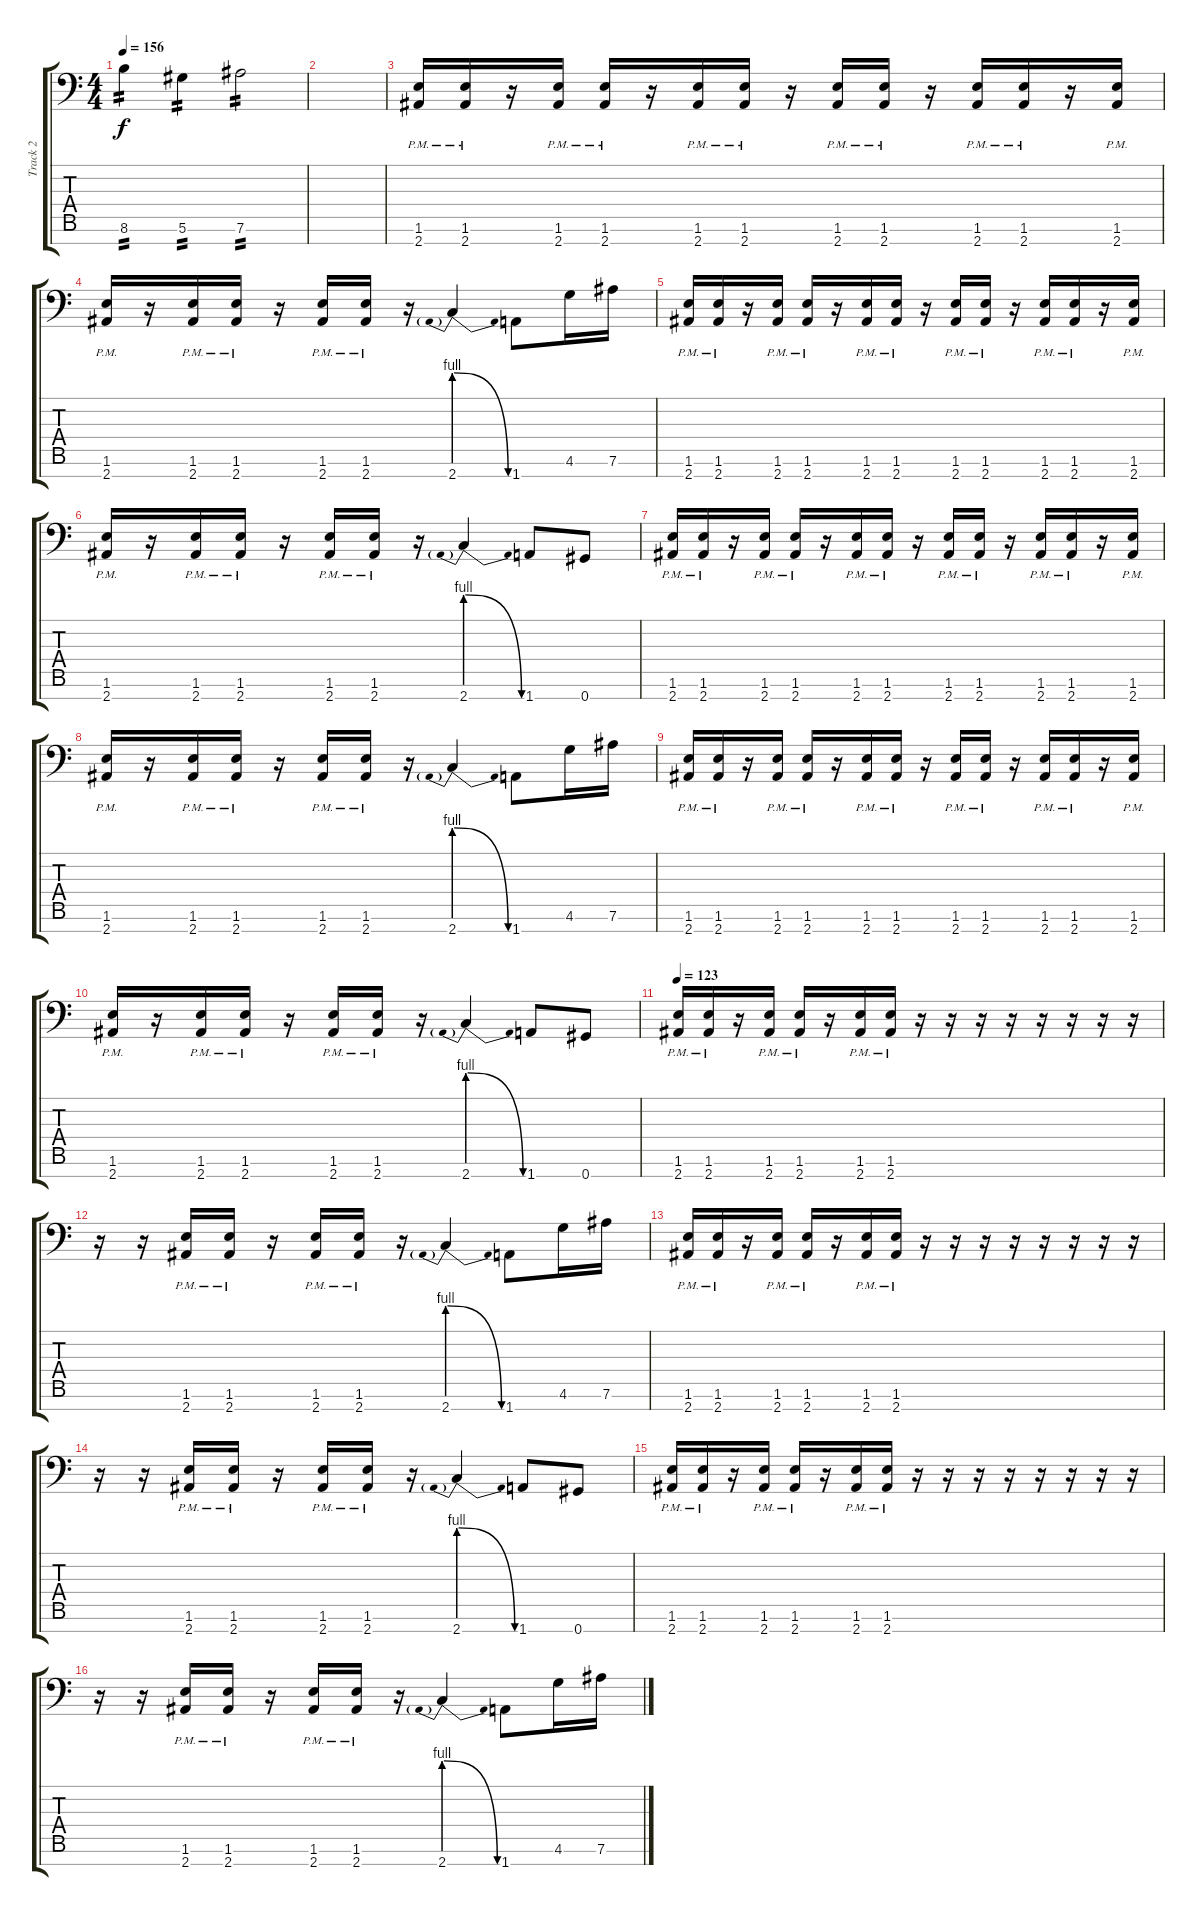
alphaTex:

\track ("Track 2" "Track 2") {instrument distortionguitar}
\staff {score tabs}
\tuning (Eb4 Bb3 Gb3 Db3 Ab2 Eb2 Ab1) {hide}
\ts (4 4)
\tempo 156
\clef f4
\ks c
8.6.4{tp 2 dy f} 5.6.4{tp 2} 7.6.2{tp 2} |
|
(1.6{pm} 2.7{pm}).16 (1.6{pm} 2.7{pm}).16 r.16 (1.6{pm} 2.7{pm}).16 (1.6{pm} 2.7{pm}).16 r.16 (1.6{pm} 2.7{pm}).16 (1.6{pm} 2.7{pm}).16 r.16 (1.6{pm} 2.7{pm}).16 (1.6{pm} 2.7{pm}).16 r.16 (1.6{pm} 2.7{pm}).16 (1.6{pm} 2.7{pm}).16 r.16 (1.6{pm} 2.7{pm}).16 |
(1.6{pm} 2.7{pm}).16 r.16 (1.6{pm} 2.7{pm}).16 (1.6{pm} 2.7{pm}).16 r.16 (1.6{pm} 2.7{pm}).16 (1.6{pm} 2.7{pm}).16 r.16 2.7{be (prebendrelease 0 4 60 0)}.4 1.7.8 4.6.16 7.6.16 |
(1.6{pm} 2.7{pm}).16 (1.6{pm} 2.7{pm}).16 r.16 (1.6{pm} 2.7{pm}).16 (1.6{pm} 2.7{pm}).16 r.16 (1.6{pm} 2.7{pm}).16 (1.6{pm} 2.7{pm}).16 r.16 (1.6{pm} 2.7{pm}).16 (1.6{pm} 2.7{pm}).16 r.16 (1.6{pm} 2.7{pm}).16 (1.6{pm} 2.7{pm}).16 r.16 (1.6{pm} 2.7{pm}).16 |
(1.6{pm} 2.7{pm}).16 r.16 (1.6{pm} 2.7{pm}).16 (1.6{pm} 2.7{pm}).16 r.16 (1.6{pm} 2.7{pm}).16 (1.6{pm} 2.7{pm}).16 r.16 2.7{be (prebendrelease 0 4 60 0)}.4 1.7.8 0.7.8 |
(1.6{pm} 2.7{pm}).16 (1.6{pm} 2.7{pm}).16 r.16 (1.6{pm} 2.7{pm}).16 (1.6{pm} 2.7{pm}).16 r.16 (1.6{pm} 2.7{pm}).16 (1.6{pm} 2.7{pm}).16 r.16 (1.6{pm} 2.7{pm}).16 (1.6{pm} 2.7{pm}).16 r.16 (1.6{pm} 2.7{pm}).16 (1.6{pm} 2.7{pm}).16 r.16 (1.6{pm} 2.7{pm}).16 |
(1.6{pm} 2.7{pm}).16 r.16 (1.6{pm} 2.7{pm}).16 (1.6{pm} 2.7{pm}).16 r.16 (1.6{pm} 2.7{pm}).16 (1.6{pm} 2.7{pm}).16 r.16 2.7{be (prebendrelease 0 4 60 0)}.4 1.7.8 4.6.16 7.6.16 |
(1.6{pm} 2.7{pm}).16 (1.6{pm} 2.7{pm}).16 r.16 (1.6{pm} 2.7{pm}).16 (1.6{pm} 2.7{pm}).16 r.16 (1.6{pm} 2.7{pm}).16 (1.6{pm} 2.7{pm}).16 r.16 (1.6{pm} 2.7{pm}).16 (1.6{pm} 2.7{pm}).16 r.16 (1.6{pm} 2.7{pm}).16 (1.6{pm} 2.7{pm}).16 r.16 (1.6{pm} 2.7{pm}).16 |
(1.6{pm} 2.7{pm}).16 r.16 (1.6{pm} 2.7{pm}).16 (1.6{pm} 2.7{pm}).16 r.16 (1.6{pm} 2.7{pm}).16 (1.6{pm} 2.7{pm}).16 r.16 2.7{be (prebendrelease 0 4 60 0)}.4 1.7.8 0.7.8 |
\tempo 123
(1.6{pm} 2.7{pm}).16 (1.6{pm} 2.7{pm}).16 r.16 (1.6{pm} 2.7{pm}).16 (1.6{pm} 2.7{pm}).16 r.16 (1.6{pm} 2.7{pm}).16 (1.6{pm} 2.7{pm}).16 r.16 r.16 r.16 r.16 r.16 r.16 r.16 r.16 |
r.16 r.16 (1.6{pm} 2.7{pm}).16 (1.6{pm} 2.7{pm}).16 r.16 (1.6{pm} 2.7{pm}).16 (1.6{pm} 2.7{pm}).16 r.16 2.7{be (prebendrelease 0 4 60 0)}.4 1.7.8 4.6.16 7.6.16 |
(1.6{pm} 2.7{pm}).16 (1.6{pm} 2.7{pm}).16 r.16 (1.6{pm} 2.7{pm}).16 (1.6{pm} 2.7{pm}).16 r.16 (1.6{pm} 2.7{pm}).16 (1.6{pm} 2.7{pm}).16 r.16 r.16 r.16 r.16 r.16 r.16 r.16 r.16 |
r.16 r.16 (1.6{pm} 2.7{pm}).16 (1.6{pm} 2.7{pm}).16 r.16 (1.6{pm} 2.7{pm}).16 (1.6{pm} 2.7{pm}).16 r.16 2.7{be (prebendrelease 0 4 60 0)}.4 1.7.8 0.7.8 |
(1.6{pm} 2.7{pm}).16 (1.6{pm} 2.7{pm}).16 r.16 (1.6{pm} 2.7{pm}).16 (1.6{pm} 2.7{pm}).16 r.16 (1.6{pm} 2.7{pm}).16 (1.6{pm} 2.7{pm}).16 r.16 r.16 r.16 r.16 r.16 r.16 r.16 r.16 |
r.16 r.16 (1.6{pm} 2.7{pm}).16 (1.6{pm} 2.7{pm}).16 r.16 (1.6{pm} 2.7{pm}).16 (1.6{pm} 2.7{pm}).16 r.16 2.7{be (prebendrelease 0 4 60 0)}.4 1.7.8 4.6.16 7.6.16
